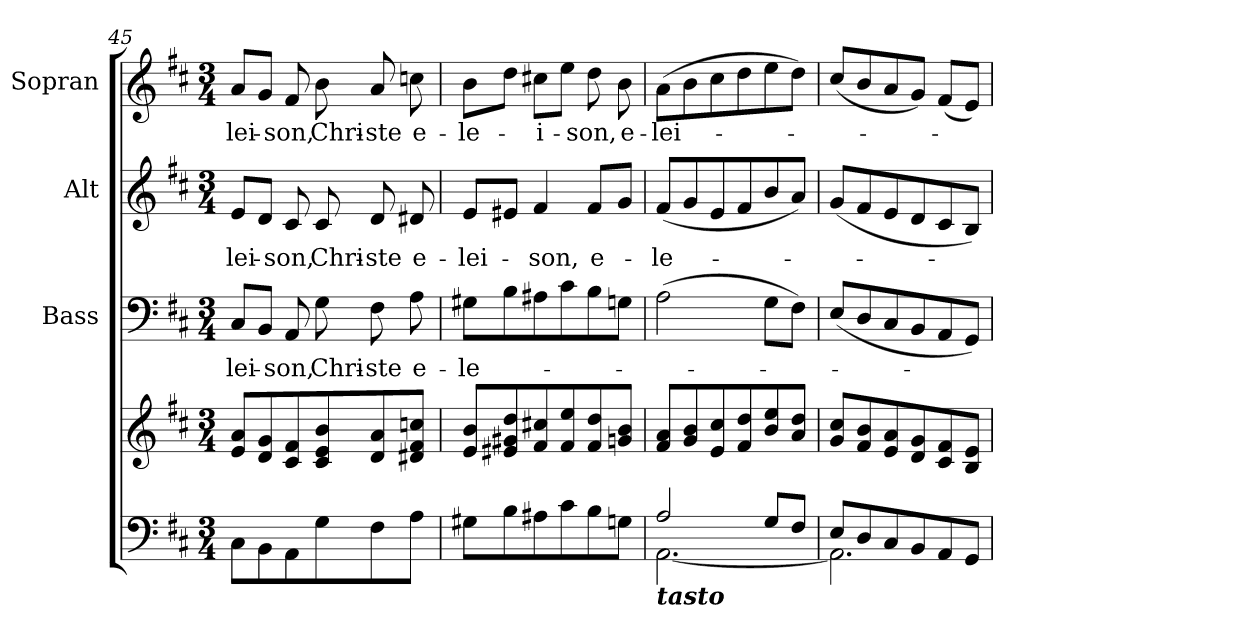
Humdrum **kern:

**kern	**kern	**kern	**text	**kern	**text	**kern	**text
*part4	*part4	*part3	*part3	*part2	*part2	*part1	*part1
*staff5	*staff4	*staff3	*staff3	*staff2	*staff2	*staff1	*staff1
*	*	*I"Bass	*	*I"Alt	*	*I"Sopran	*
*	*	*I'B.	*	*I'A.	*	*I'S.	*
*clefF4	*clefG2	*clefF4	*	*clefG2	*	*clefG2	*
*k[f#c#]	*k[f#c#]	*k[f#c#]	*	*k[f#c#]	*	*k[f#c#]	*
*D:	*D:	*D:	*	*D:	*	*D:	*
*M3/4	*M3/4	*M3/4	*	*M3/4	*	*M3/4	*
=45	=45	=45	=45	=45	=45	=45	=45
!	!	!	!LO:LY:b	!	!LO:LY:b	!	!LO:LY:b
8C#\L	8e/ 8a/L	8C#/L	-lei-	8e/L	-lei-	8a/L	-lei-
8BB\	8d/ 8g/	8BB/J	.	8d/J	.	8g/J	.
!	!	!	!LO:LY:b	!	!LO:LY:b	!	!LO:LY:b
8AA\	8c#/ 8f#/	8AA/	-son,	8c#/	-son,	8f#/	-son,
!	!	!	!LO:LY:b	!	!LO:LY:b	!	!LO:LY:b
8G\	8c#/ 8e/ 8b/	8G\	Chri-	8c#/	Chri-	8b\	Chri-
!	!	!	!LO:LY:b	!	!LO:LY:b	!	!LO:LY:b
8F#\	8d/ 8a/	8F#\	-ste	8d/	-ste	8a/	-ste
!	!	!	!LO:LY:b	!	!LO:LY:b	!	!LO:LY:b
8A\J	8d#X/ 8f#/ 8ccn/J	8A\	e-	8d#X/	e-	8ccn\	e-
=46	=46	=46	=46	=46	=46	=46	=46
!	!	!	!LO:LY:b	!	!LO:LY:b	!	!LO:LY:b
8G#X\L	8e/ 8b/L	8G#X\L	-le-	8e/L	-lei-	8b\L	-le-
8B\	8e#X/ 8g#X/ 8dd/	8B\	.	8e#X/J	.	8dd\J	.
!	!	!	!	!	!LO:LY:b	!	!LO:LY:b
8A#X\	8f#/ 8cc#X/	8A#X\	.	4f#/	-son,	8cc#X\L	-i-
8c#\	8f#/ 8ee/	8c#\	.	.	.	8ee\J	.
!	!	!	!	!	!LO:LY:b	!	!LO:LY:b
8B\	8f#/ 8dd/	8B\	.	8f#/L	e-	8dd\	-son,
!	!	!	!	!	!	!	!LO:LY:b
8Gn\J	8gn/ 8b/J	8Gn\J	.	8g/J	.	8b\	e-
!!LO:LB:g=z
=47	=47	=47	=47	=47	=47	=47	=47
*^	*	*	*	*	*	*	*
!LO:TX:b:Bi:t=tasto	!	!	!	!	!	!	!	!
!	!	!	!	!	!	!LO:LY:b	!	!LO:LY:b
2A/	[<2.AA\	8f#/ 8a/L	(>2A\	.	(<8f#/L	-le-	(>8a\L	-lei-
.	.	8g/ 8b/	.	.	8g/	.	8b\	.
.	.	8e/ 8cc#/	.	.	8e/	.	8cc#\	.
.	.	8f#/ 8dd/	.	.	8f#/	.	8dd\	.
8G/L	.	8b/ 8ee/	8G\L	.	8b/	.	8ee\	.
8F#/J	.	8a/ 8dd/J	8F#\J)	.	8a/J)	.	8dd\J)	.
=48	=48	=48	=48	=48	=48	=48	=48	=48
8E/L	2.AA\]	8g/ 8cc#/L	(<8E/L	.	(<8g/L	.	(<8cc#/L	.
8D/	.	8f#/ 8b/	8D/	.	8f#/	.	8b/	.
8C#/	.	8e/ 8a/	8C#/	.	8e/	.	8a/	.
8BB/	.	8d/ 8g/	8BB/	.	8d/	.	8g/J)	.
8AA/	.	8c#/ 8f#/	8AA/	.	8c#/	.	(<8f#/L	.
8GG/J	.	8B/ 8e/J	8GG/J)	.	8B/J)	.	8e/J)	.
*v	*v	*	*	*	*	*	*	*
=	=	=	=	=	=	=	=
*-	*-	*-	*-	*-	*-	*-	*-
